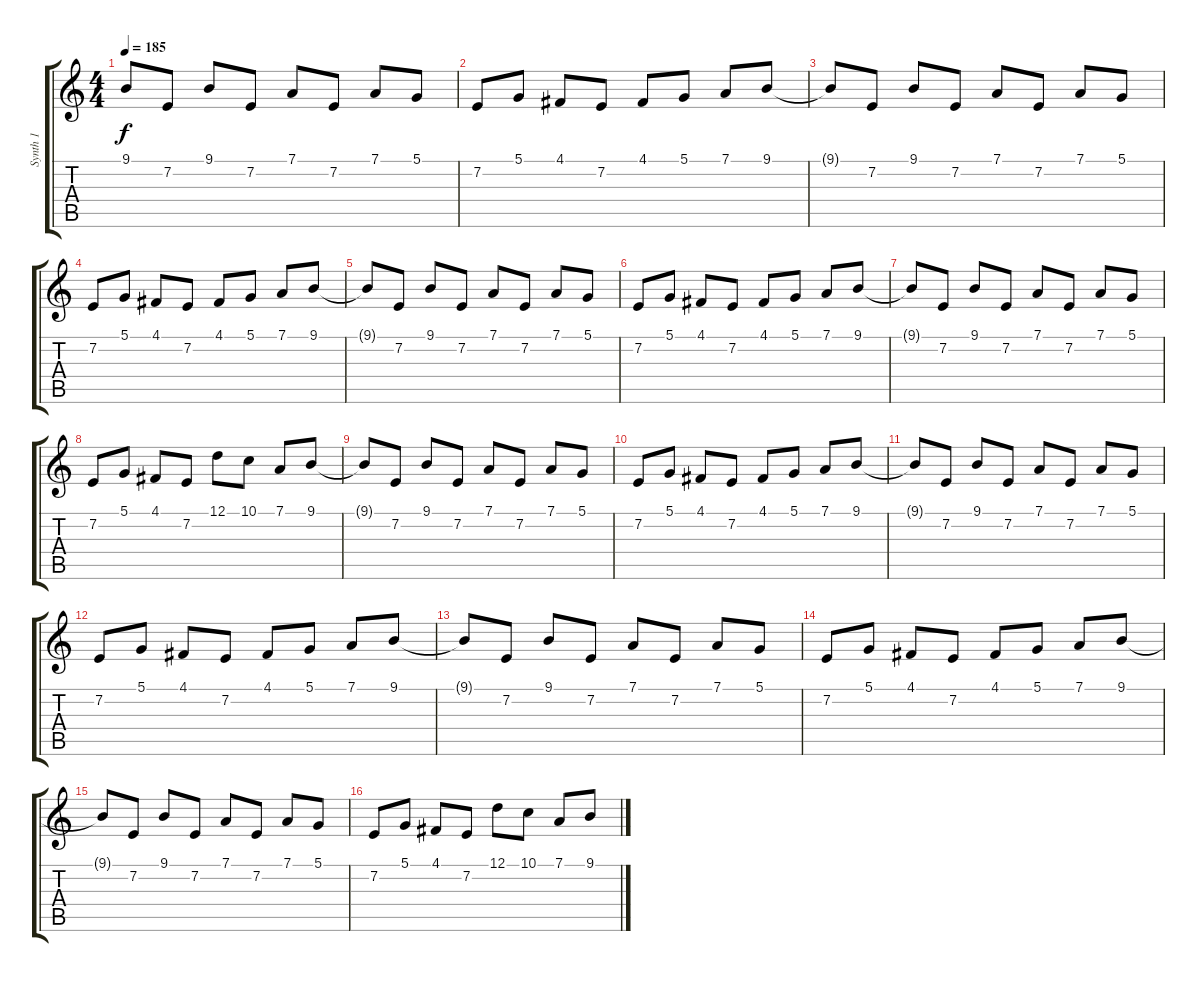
\track ("Synth 1" "Synth 1") {instrument lead1square}
\staff {score tabs}
\tuning (D4 A3 F3 C3 G2 C2) {hide}
\ts (4 4)
\tempo 185
\clef g2
\ks c
9.1{t}.8{dy f} 7.2.8 9.1.8 7.2.8 7.1.8 7.2.8 7.1.8 5.1.8 |
7.2.8 5.1.8 4.1.8 7.2.8 4.1.8 5.1.8 7.1.8 9.1.8 |
9.1{t}.8 7.2.8 9.1.8 7.2.8 7.1.8 7.2.8 7.1.8 5.1.8 |
7.2.8 5.1.8 4.1.8 7.2.8 4.1.8 5.1.8 7.1.8 9.1.8 |
9.1{t}.8 7.2.8 9.1.8 7.2.8 7.1.8 7.2.8 7.1.8 5.1.8 |
7.2.8 5.1.8 4.1.8 7.2.8 4.1.8 5.1.8 7.1.8 9.1.8 |
9.1{t}.8 7.2.8 9.1.8 7.2.8 7.1.8 7.2.8 7.1.8 5.1.8 |
7.2.8 5.1.8 4.1.8 7.2.8 12.1.8 10.1.8 7.1.8 9.1.8 |
9.1{t}.8 7.2.8 9.1.8 7.2.8 7.1.8 7.2.8 7.1.8 5.1.8 |
7.2.8 5.1.8 4.1.8 7.2.8 4.1.8 5.1.8 7.1.8 9.1.8 |
9.1{t}.8 7.2.8 9.1.8 7.2.8 7.1.8 7.2.8 7.1.8 5.1.8 |
7.2.8 5.1.8 4.1.8 7.2.8 4.1.8 5.1.8 7.1.8 9.1.8 |
9.1{t}.8 7.2.8 9.1.8 7.2.8 7.1.8 7.2.8 7.1.8 5.1.8 |
7.2.8 5.1.8 4.1.8 7.2.8 4.1.8 5.1.8 7.1.8 9.1.8 |
9.1{t}.8 7.2.8 9.1.8 7.2.8 7.1.8 7.2.8 7.1.8 5.1.8 |
7.2.8 5.1.8 4.1.8 7.2.8 12.1.8 10.1.8 7.1.8 9.1.8
